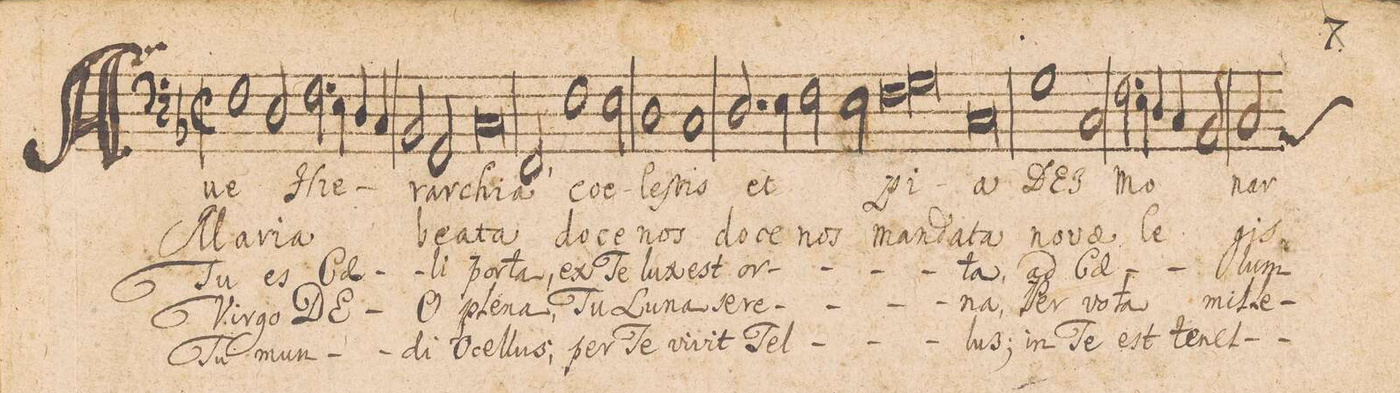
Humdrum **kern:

**kern	**text	**text	**text	**text	**text
*I"BASSUS.	*	*	*	*	*
*clefF4	*	*	*	*	*
*k[b-]	*	*	*	*	*
*met(C|)	*	*	*	*	*
*M2/1	*	*	*	*	*
1F\	A-	Ma-	Tu	Vir-	Tu
2D/	-ue	ri-	es	-go	mun-
*2\right	*	*	*	*	*
2.F\	Hie-	-a	Cae-	DE-	.
=2-	=2-	=2-	=2-	=2-	=2-
4E\	.	.	.	.	.
4D/	.	.	.	.	.
4C/	.	.	.	.	.
2BB-/	.	.	.	.	di
2GG/	-rar-	be-	-li	-O	O-
=3-	=3-	=3-	=3-	=3-	=3-
0C/	-chi-	-a-	por-	ple-	-cel-
=4-	=4-	=4-	=4-	=4-	=4-
2FF,/	-a	-ta	-ta,	-na,	-lus;
1F\	coe-	do-	ex	Tu	per
2E\	.	-ce	Te	Lu-	Te
=5-	=5-	=5-	=5-	=5-	=5-
1D\	-le-	nos	lux	-na	vi-
1C/	-ſtis	.	est	.	-vit
=6-	=6-	=6-	=6-	=6-	=6-
2.D/	et	do-	or-	se-	Tal-
4E\	.	-ce	.	.	.
2F\	.	nos	.	-re-	.
2E\	.	man-	.	.	.
=7-	=7-	=7-	=7-	=7-	=7-
*lig	*	*	*	*	*
1F\	pi-	-da-	.	.	.
1G\	.	.	.	.	.
*Xlig	*	*	*	*	*
=8-	=8-	=8-	=8-	=8-	=8-
0C/	-a	-ta	ta,	-na,	-lus;
=9-	=9-	=9-	=9-	=9-	=9-
1G\	DE-	no-	ad	Per	in
1C/	-I	-vae	Cae-	vo-	Te
=10-	=10-	=10-	=10-	=10-	=10-
2.F\	Mo-	le-	.	-ta	est
4E\	.	.	.	.	.
4D/	.	.	.	.	te-
4C/	.	.	.	.	.
2BB-/	.	.	.	mil-	-nel-
=11-	=11-	=11-	=11-	=11-	=11-
*custos:AA	*	*	*	*	*
2C/	-nar-	-gis	-lum	-le-	-ne-
*-	*-	*-	*-	*-	*-
